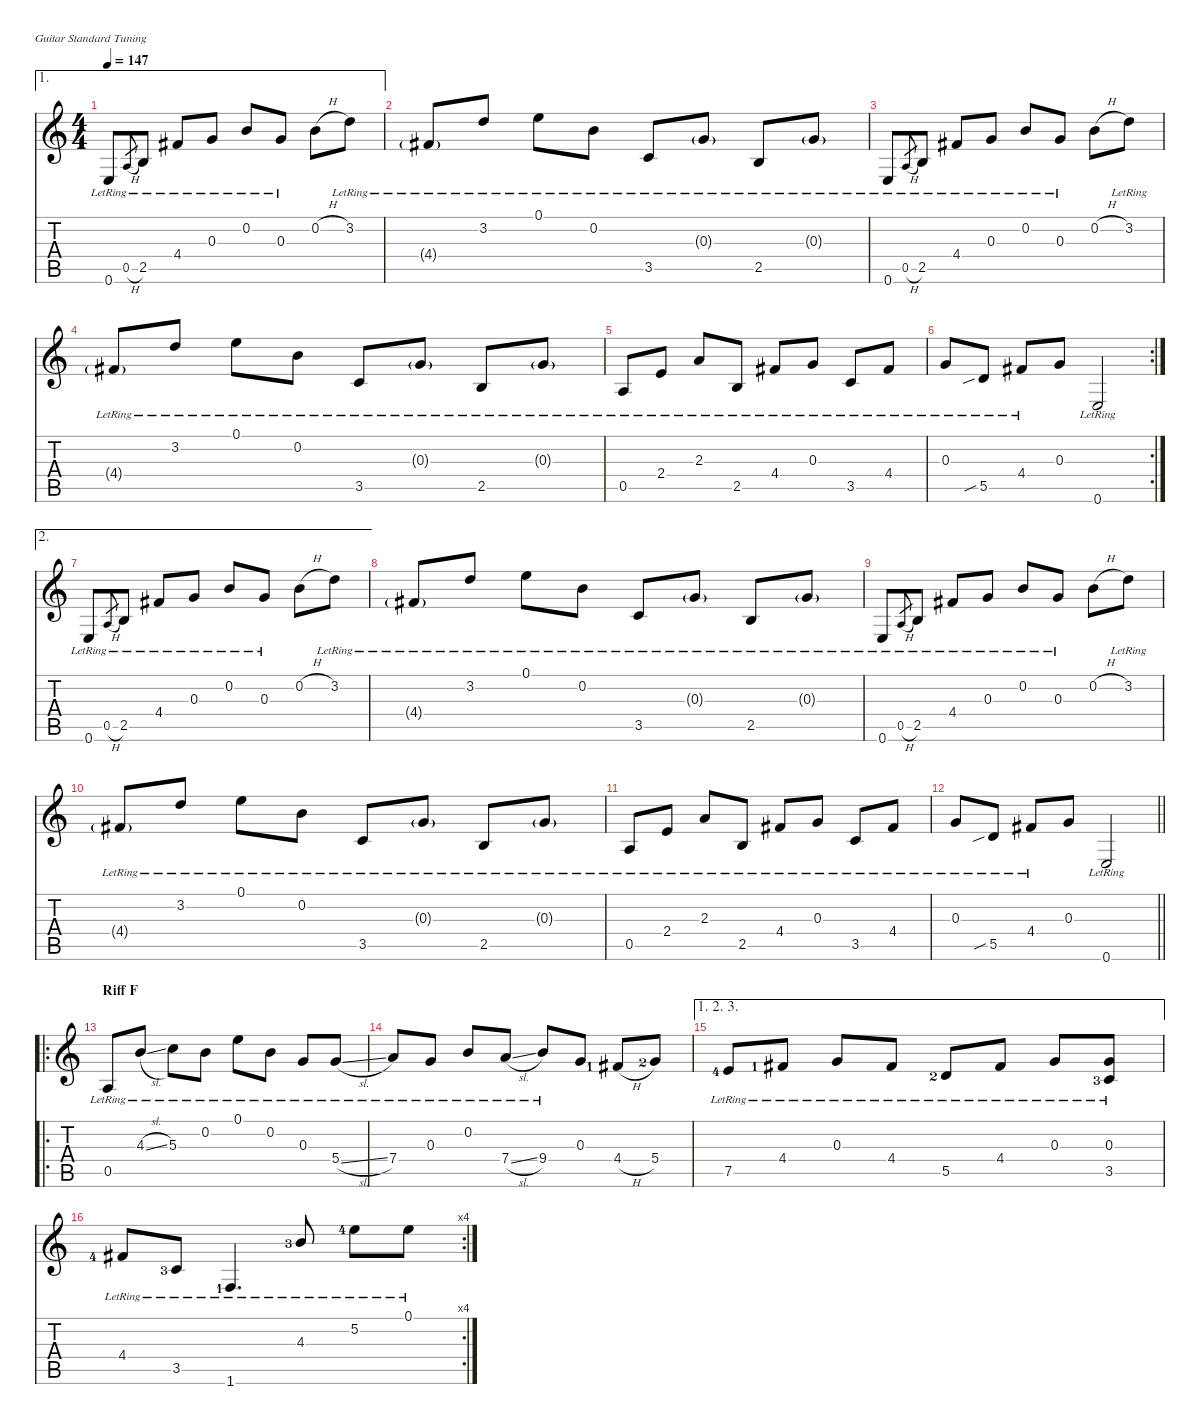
\defaultSystemsLayout 4
\hideDynamics
\bracketExtendMode nobrackets
\singleTrackTrackNamePolicy hidden
\multiTrackTrackNamePolicy hidden
\firstSystemTrackNameMode fullname
\otherSystemsTrackNameOrientation horizontal
\track ("Guitar 1" "s.guit.") {mute instrument acousticguitarsteel}
\staff {score tabs}
\tuning (E4 B3 G3 D3 A2 E2)
\ae 1
\ts (4 4)
\tempo 147
\clef g2
\ks c
0.6{lr}.8{dy ff beam Up} 0.5{h lr}.8{gr dy p beam Up} 2.5{lr}.8{dy f beam Up} 4.4{lr acc #}.8{beam Up} 0.3{lr}.8{beam Up} 0.2{lr}.8{beam Up} 0.3{lr}.8{beam Up} 0.2{h}.8{beam Down} 3.2{lr}.8{beam Down} |
4.4{g lr acc #}.8{dy mf beam Up} 3.2{lr}.8{dy f beam Up} 0.1{lr}.8{beam Down} 0.2{lr}.8{beam Down} 3.5{lr}.8{beam Up} 0.3{g lr}.8{beam Up} 2.5{lr}.8{beam Up} 0.3{g lr}.8{beam Up} |
0.6{lr}.8{dy ff beam Up} 0.5{h lr}.8{gr dy p beam Up} 2.5{lr}.8{dy f beam Up} 4.4{lr acc #}.8{beam Up} 0.3{lr}.8{beam Up} 0.2{lr}.8{beam Up} 0.3{lr}.8{beam Up} 0.2{h}.8{beam Down} 3.2{lr}.8{beam Down} |
4.4{g lr acc #}.8{dy mf beam Up} 3.2{lr}.8{dy f beam Up} 0.1{lr}.8{beam Down} 0.2{lr}.8{beam Down} 3.5{lr}.8{beam Up} 0.3{g lr}.8{beam Up} 2.5{lr}.8{beam Up} 0.3{g lr}.8{beam Up} |
0.5{lr}.8{beam Up} 2.4{lr}.8{beam Up} 2.3{lr}.8{beam Up} 2.5{lr}.8{beam Up} 4.4{lr acc #}.8{beam Up} 0.3{lr}.8{beam Up} 3.5{lr}.8{beam Up} 4.4{lr acc #}.8{beam Up} |
\rc 2
0.3{lr}.8{beam Up} 5.5{sib lr}.8{beam Up} 4.4{lr acc #}.8{beam Up} 0.3.8{beam Up} 0.6{lr}.2{dy ff beam Up} |
\ae 2
0.6{lr}.8{beam Up} 0.5{h lr}.8{gr dy p beam Up} 2.5{lr}.8{dy f beam Up} 4.4{lr acc #}.8{beam Up} 0.3{lr}.8{beam Up} 0.2{lr}.8{beam Up} 0.3{lr}.8{beam Up} 0.2{h}.8{beam Down} 3.2{lr}.8{beam Down} |
4.4{g lr acc #}.8{dy mf beam Up} 3.2{lr}.8{dy f beam Up} 0.1{lr}.8{beam Down} 0.2{lr}.8{beam Down} 3.5{lr}.8{beam Up} 0.3{g lr}.8{beam Up} 2.5{lr}.8{beam Up} 0.3{g lr}.8{beam Up} |
0.6{lr}.8{dy ff beam Up} 0.5{h lr}.8{gr dy p beam Up} 2.5{lr}.8{dy f beam Up} 4.4{lr acc #}.8{beam Up} 0.3{lr}.8{beam Up} 0.2{lr}.8{beam Up} 0.3{lr}.8{beam Up} 0.2{h}.8{beam Down} 3.2{lr}.8{beam Down} |
4.4{g lr acc #}.8{dy mf beam Up} 3.2{lr}.8{dy f beam Up} 0.1{lr}.8{beam Down} 0.2{lr}.8{beam Down} 3.5{lr}.8{beam Up} 0.3{g lr}.8{beam Up} 2.5{lr}.8{beam Up} 0.3{g lr}.8{beam Up} |
0.5{lr}.8{beam Up} 2.4{lr}.8{beam Up} 2.3{lr}.8{beam Up} 2.5{lr}.8{beam Up} 4.4{lr acc #}.8{beam Up} 0.3{lr}.8{beam Up} 3.5{lr}.8{beam Up} 4.4{lr acc #}.8{beam Up} |
\barLineRight lightlight
0.3{lr}.8{beam Up} 5.5{sib lr}.8{beam Up} 4.4{lr acc #}.8{beam Up} 0.3.8{beam Up} 0.6{lr}.2{dy ff beam Up} |
\ro
\section ("" "Riff F")
0.5{lr}.8{dy mf beam Up} 4.3{sl lr}.8{beam Up} 5.3{lr}.8{beam Down} 0.2{lr}.8{beam Down} 0.1{lr}.8{beam Down} 0.2{lr}.8{beam Down} 0.3{lr}.8{beam Up} 5.4{sl lr}.8{beam Up} |
7.4{lr}.8{beam Up} 0.3{lr}.8{beam Up} 0.2{lr}.8{beam Up} 7.4{sl lr}.8{beam Up} 9.4{lr}.8{beam Up} 0.3.8{beam Up} 4.4{h lf 2 acc #}.8{beam Up} 5.4{lf 3}.8{beam Up} |
\ae (1 2 3)
7.5{lr lf 5}.8{beam Up} 4.4{lr lf 2 acc #}.8{beam Up} 0.3{lr}.8{beam Up} 4.4{lr acc #}.8{beam Up} 5.5{lr lf 3}.8{beam Up} 4.4{lr acc #}.8{beam Up} 0.3{lr}.8{beam Up} (0.3{lr} 3.5{lr lf 4}).8{beam Up} |
\rc 4
4.4{lr lf 5 acc #}.8{beam Up} 3.5{lr lf 4}.8{beam Up} 1.6{lr lf 2}.4{d beam Up} 4.3{lr lf 4}.8{beam Up} 5.2{lr lf 5}.8{beam Down} 0.1{lr}.8{beam Down}
